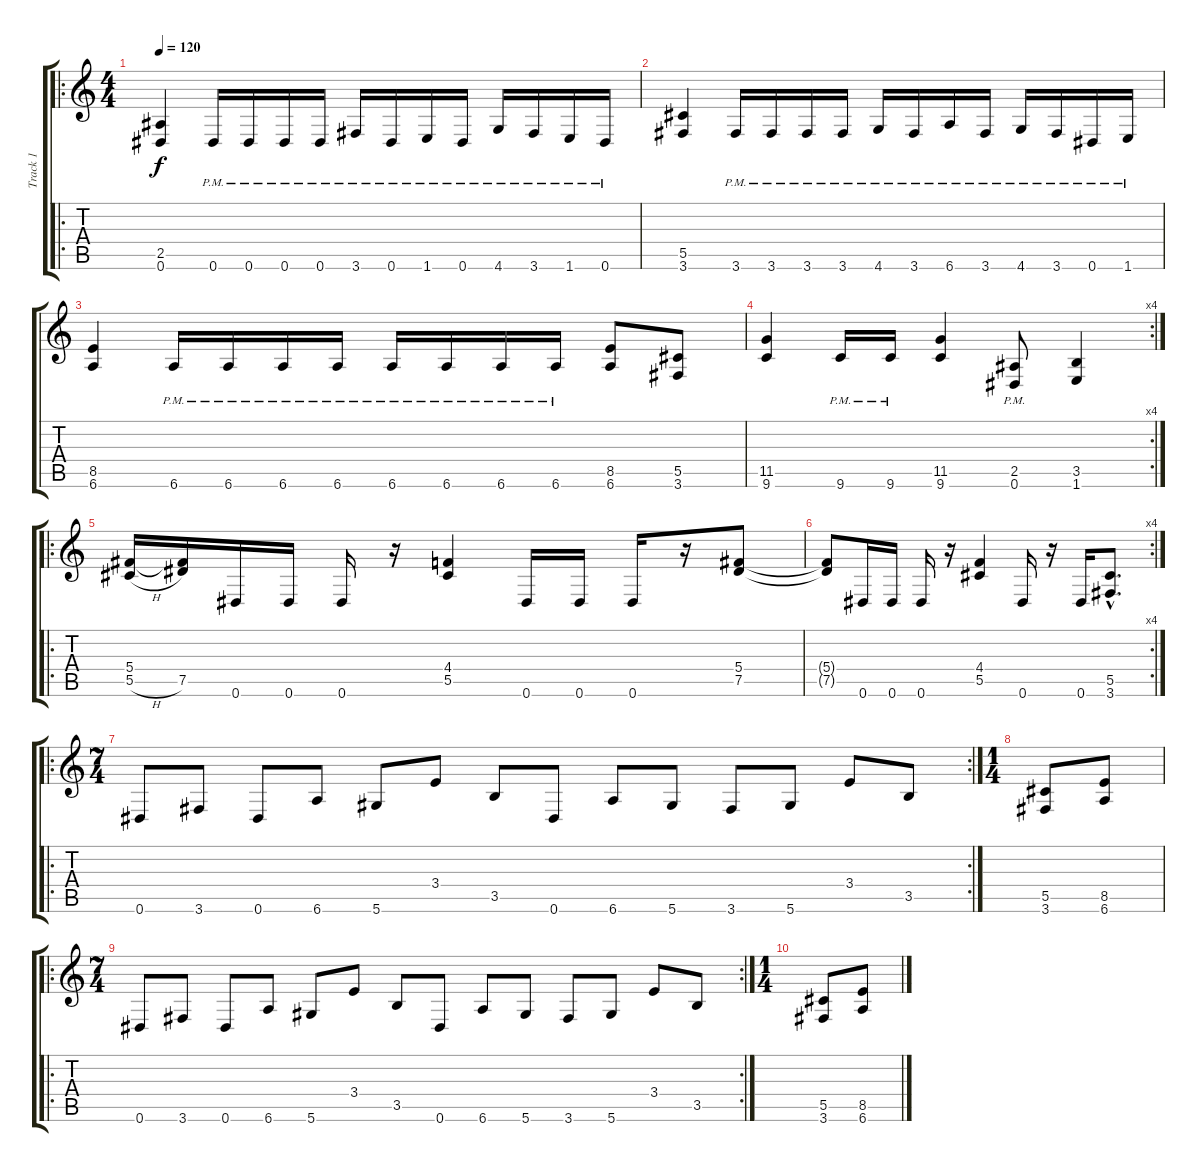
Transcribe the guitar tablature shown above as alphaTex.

\track ("Track 1" "Track 1") {instrument distortionguitar}
\staff {score tabs}
\tuning (Eb4 Bb3 Gb3 Db3 Ab2 Eb2) {hide}
\ro
\ts (4 4)
\tempo 120
\clef g2
\ks c
(2.5 0.6).4{dy f instrument distortionguitar} 0.6{pm}.16 0.6{pm}.16 0.6{pm}.16 0.6{pm}.16 3.6{pm}.16 0.6{pm}.16 1.6{pm}.16 0.6{pm}.16 4.6{pm}.16 3.6{pm}.16 1.6{pm}.16 0.6{pm}.16 |
(5.5 3.6).4 3.6{pm}.16 3.6{pm}.16 3.6{pm}.16 3.6{pm}.16 4.6{pm}.16 3.6{pm}.16 6.6{pm}.16 3.6{pm}.16 4.6{pm}.16 3.6{pm}.16 0.6{pm}.16 1.6{pm}.16 |
(8.5 6.6).4 6.6{pm}.16 6.6{pm}.16 6.6{pm}.16 6.6{pm}.16 6.6{pm}.16 6.6{pm}.16 6.6{pm}.16 6.6{pm}.16 (8.5 6.6).8 (5.5 3.6).8 |
\rc 4
(11.5 9.6).4 9.6{pm}.16 9.6{pm}.16 (11.5 9.6).4 (2.5{pm} 0.6{pm}).8 (3.5 1.6).4 |
\ro
(5.4 5.5{h}).16 (5.4{t} 7.5).16 0.6.16 0.6.16 0.6.16 r.16 (4.4 5.5).4 0.6.16 0.6.16 0.6.16 r.16 (5.4 7.5).8 |
\rc 4
(5.4{t} 7.5{t}).8 0.6.16 0.6.16 0.6.16 r.16 (4.4 5.5).4 0.6.16 r.16 0.6.16 (5.5{hac} 3.6{hac}).8{d} |
\ro
\rc 2
\ts (7 4)
0.6.8 3.6.8 0.6.8 6.6.8 5.6.8 3.4.8 3.5.8 0.6.8 6.6.8 5.6.8 3.6.8 5.6.8 3.4.8 3.5.8 |
\ts (1 4)
(5.5 3.6).8 (8.5 6.6).8 |
\ro
\rc 2
\ts (7 4)
0.6.8 3.6.8 0.6.8 6.6.8 5.6.8 3.4.8 3.5.8 0.6.8 6.6.8 5.6.8 3.6.8 5.6.8 3.4.8 3.5.8 |
\ts (1 4)
(5.5 3.6).8 (8.5 6.6).8
